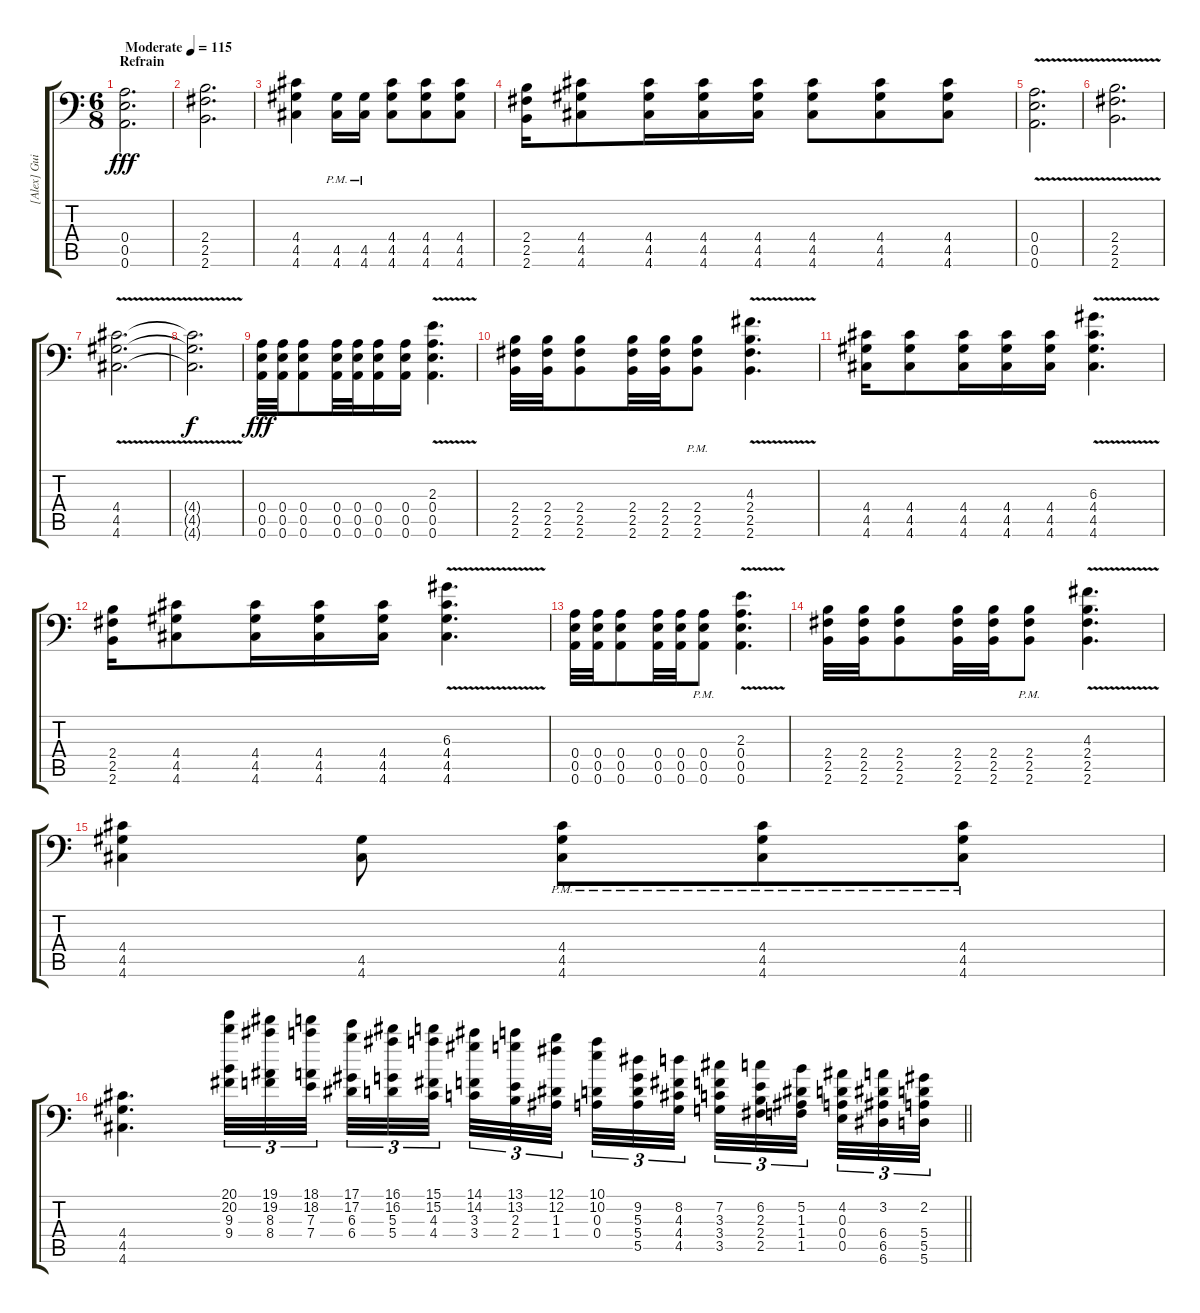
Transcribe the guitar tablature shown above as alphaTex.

\track ("[Alex] Guitar #2" "[Alex] Gui") {instrument overdrivenguitar}
\staff {score tabs}
\tuning (B3 Gb3 D3 A2 E2 A1) {hide}
\ts (6 8)
\section ("" "Refrain ")
\tempo (115 "Moderate")
\clef f4
\ks c
(0.4 0.5 0.6).2{d dy fff instrument overdrivenguitar} |
(2.4 2.5 2.6).2{d} |
(4.4 4.5 4.6).4 (4.5{pm} 4.6{pm}).16 (4.5{pm} 4.6{pm}).16 (4.4 4.5 4.6).8 (4.4 4.5 4.6).8 (4.4 4.5 4.6).8 |
(2.4 2.5 2.6).16 (4.4 4.5 4.6).8 (4.4 4.5 4.6).16 (4.4 4.5 4.6).16 (4.4 4.5 4.6).16 (4.4 4.5 4.6).8 (4.4 4.5 4.6).8 (4.4 4.5 4.6).8 |
(0.4{v} 0.5 0.6).2{d} |
(2.4{v} 2.5 2.6).2{d} |
(4.4{v} 4.5 4.6).2{d} |
(4.4{t} 4.5{t} 4.6{t}).2{d dy f} |
(0.4 0.5 0.6).32{dy fff} (0.4 0.5 0.6).32 (0.4 0.5 0.6).8 (0.4 0.5 0.6).32 (0.4 0.5 0.6).32 (0.4 0.5 0.6).16 (0.4 0.5 0.6).16 (2.3{v} 0.4 0.5 0.6).4{d} |
(2.4 2.5 2.6).32 (2.4 2.5 2.6).32 (2.4 2.5 2.6).8 (2.4 2.5 2.6).32 (2.4 2.5 2.6).32 (2.4{pm} 2.5{pm} 2.6{pm}).8 (4.3{v} 2.4 2.5 2.6).4{d} |
(4.4 4.5 4.6).16 (4.4 4.5 4.6).8 (4.4 4.5 4.6).16 (4.4 4.5 4.6).16 (4.4 4.5 4.6).16 (6.3{v} 4.4 4.5 4.6).4{d} |
(2.4 2.5 2.6).16 (4.4 4.5 4.6).8 (4.4 4.5 4.6).16 (4.4 4.5 4.6).16 (4.4 4.5 4.6).16 (6.3{v} 4.4 4.5 4.6).4{d} |
(0.4 0.5 0.6).32 (0.4 0.5 0.6).32 (0.4 0.5 0.6).8 (0.4 0.5 0.6).32 (0.4 0.5 0.6).32 (0.4{pm} 0.5{pm} 0.6{pm}).8 (2.3{v} 0.4 0.5 0.6).4{d} |
(2.4 2.5 2.6).32 (2.4 2.5 2.6).32 (2.4 2.5 2.6).8 (2.4 2.5 2.6).32 (2.4 2.5 2.6).32 (2.4{pm} 2.5{pm} 2.6{pm}).8 (4.3{v} 2.4 2.5 2.6).4{d} |
(4.4 4.5 4.6).4 (4.5 4.6).8 (4.4{pm} 4.5{pm} 4.6{pm}).8 (4.4{pm} 4.5{pm} 4.6{pm}).8 (4.4{pm} 4.5{pm} 4.6{pm}).8 |
\barLineRight lightlight
(4.4 4.5 4.6).4{d} (20.1 20.2 9.3 9.4).32{tu (3 2) instrument guitarfretnoise} (19.1 19.2 8.3 8.4).32{tu (3 2)} (18.1 18.2 7.3 7.4).32{tu (3 2) beam splitsecondary} (17.1 17.2 6.3 6.4).32{tu (3 2)} (16.1 16.2 5.3 5.4).32{tu (3 2)} (15.1 15.2 4.3 4.4).32{tu (3 2) beam splitsecondary} (14.1 14.2 3.3 3.4).32{tu (3 2)} (13.1 13.2 2.3 2.4).32{tu (3 2)} (12.1 12.2 1.3 1.4).32{tu (3 2) beam splitsecondary} (10.1 10.2 0.3 0.4).32{tu (3 2)} (9.2 5.3 5.4 5.5).32{tu (3 2)} (8.2 4.3 4.4 4.5).32{tu (3 2) beam splitsecondary} (7.2 3.3 3.4 3.5).32{tu (3 2)} (6.2 2.3 2.4 2.5).32{tu (3 2)} (5.2 1.3 1.4 1.5).32{tu (3 2) beam splitsecondary} (4.2 0.3 0.4 0.5).32{tu (3 2)} (3.2 6.4 6.5 6.6).32{tu (3 2)} (2.2 5.4 5.5 5.6).32{tu (3 2)}
